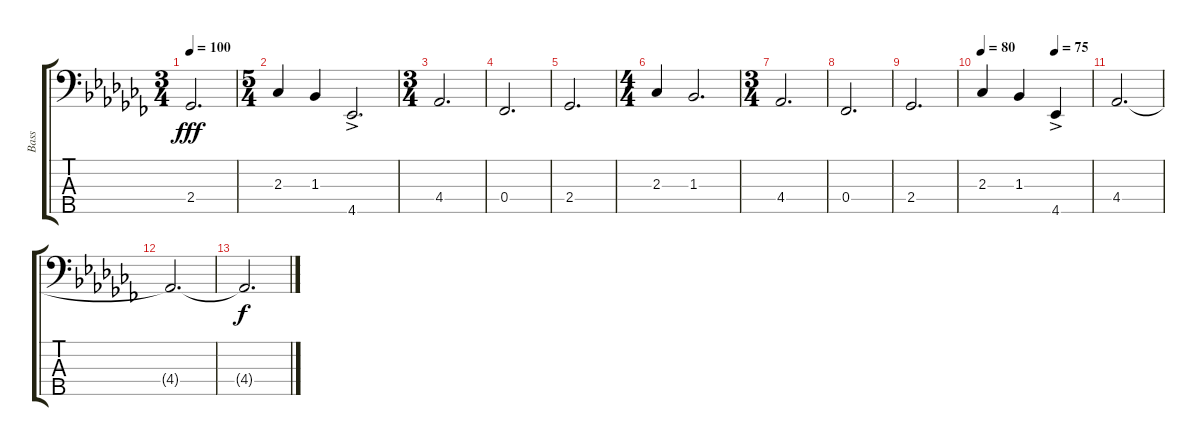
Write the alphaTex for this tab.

\track ("Bass" "Bass") {instrument electricbassfinger}
\staff {score tabs}
\tuning (G2 D2 A1 E1 B0) {hide}
\ts (3 4)
\tempo 100
\clef f4
\ks cb
2.4.2{d dy fff} |
\ts (5 4)
2.3.4 1.3.4 4.5{ac}.2{d} |
\ts (3 4)
4.4.2{d} |
0.4.2{d} |
2.4.2{d} |
\ts (4 4)
2.3.4 1.3.2{d} |
\ts (3 4)
4.4.2{d} |
0.4.2{d} |
2.4.2{d} |
\tempo 80
\tempo (72 0.6666666666666666)
\tempo (75 0.6666666666666666)
2.3.4 1.3.4 4.5{ac}.4 |
4.4.2{d} |
4.4{t}.2{d} |
4.4{t}.2{d dy f}
